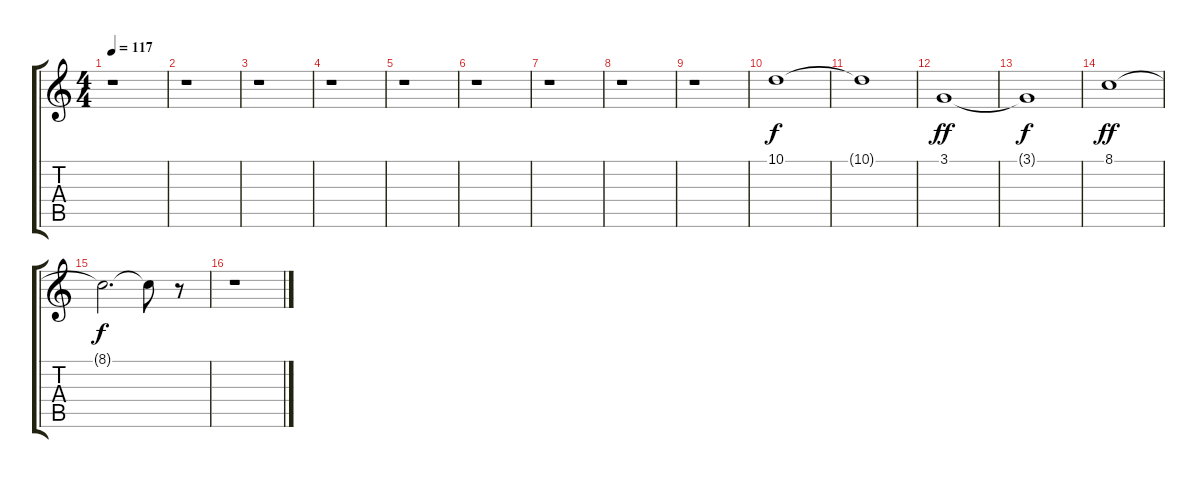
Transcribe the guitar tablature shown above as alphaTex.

\track "" {instrument synthstrings1}
\staff {score tabs}
\tuning (E4 B3 G3 D3 A2 E2) {hide}
\ts (4 4)
\tempo 117
\clef g2
\ks c
r.1{dy f} |
r.1 |
r.1 |
r.1 |
r.1 |
r.1 |
r.1 |
r.1 |
r.1 |
10.1.1 |
10.1{t}.1 |
3.1.1{dy ff} |
3.1{t}.1{dy f} |
8.1.1{dy ff} |
8.1{t}.2{d dy f} 8.1{t}.8 r.8 |
r.1
